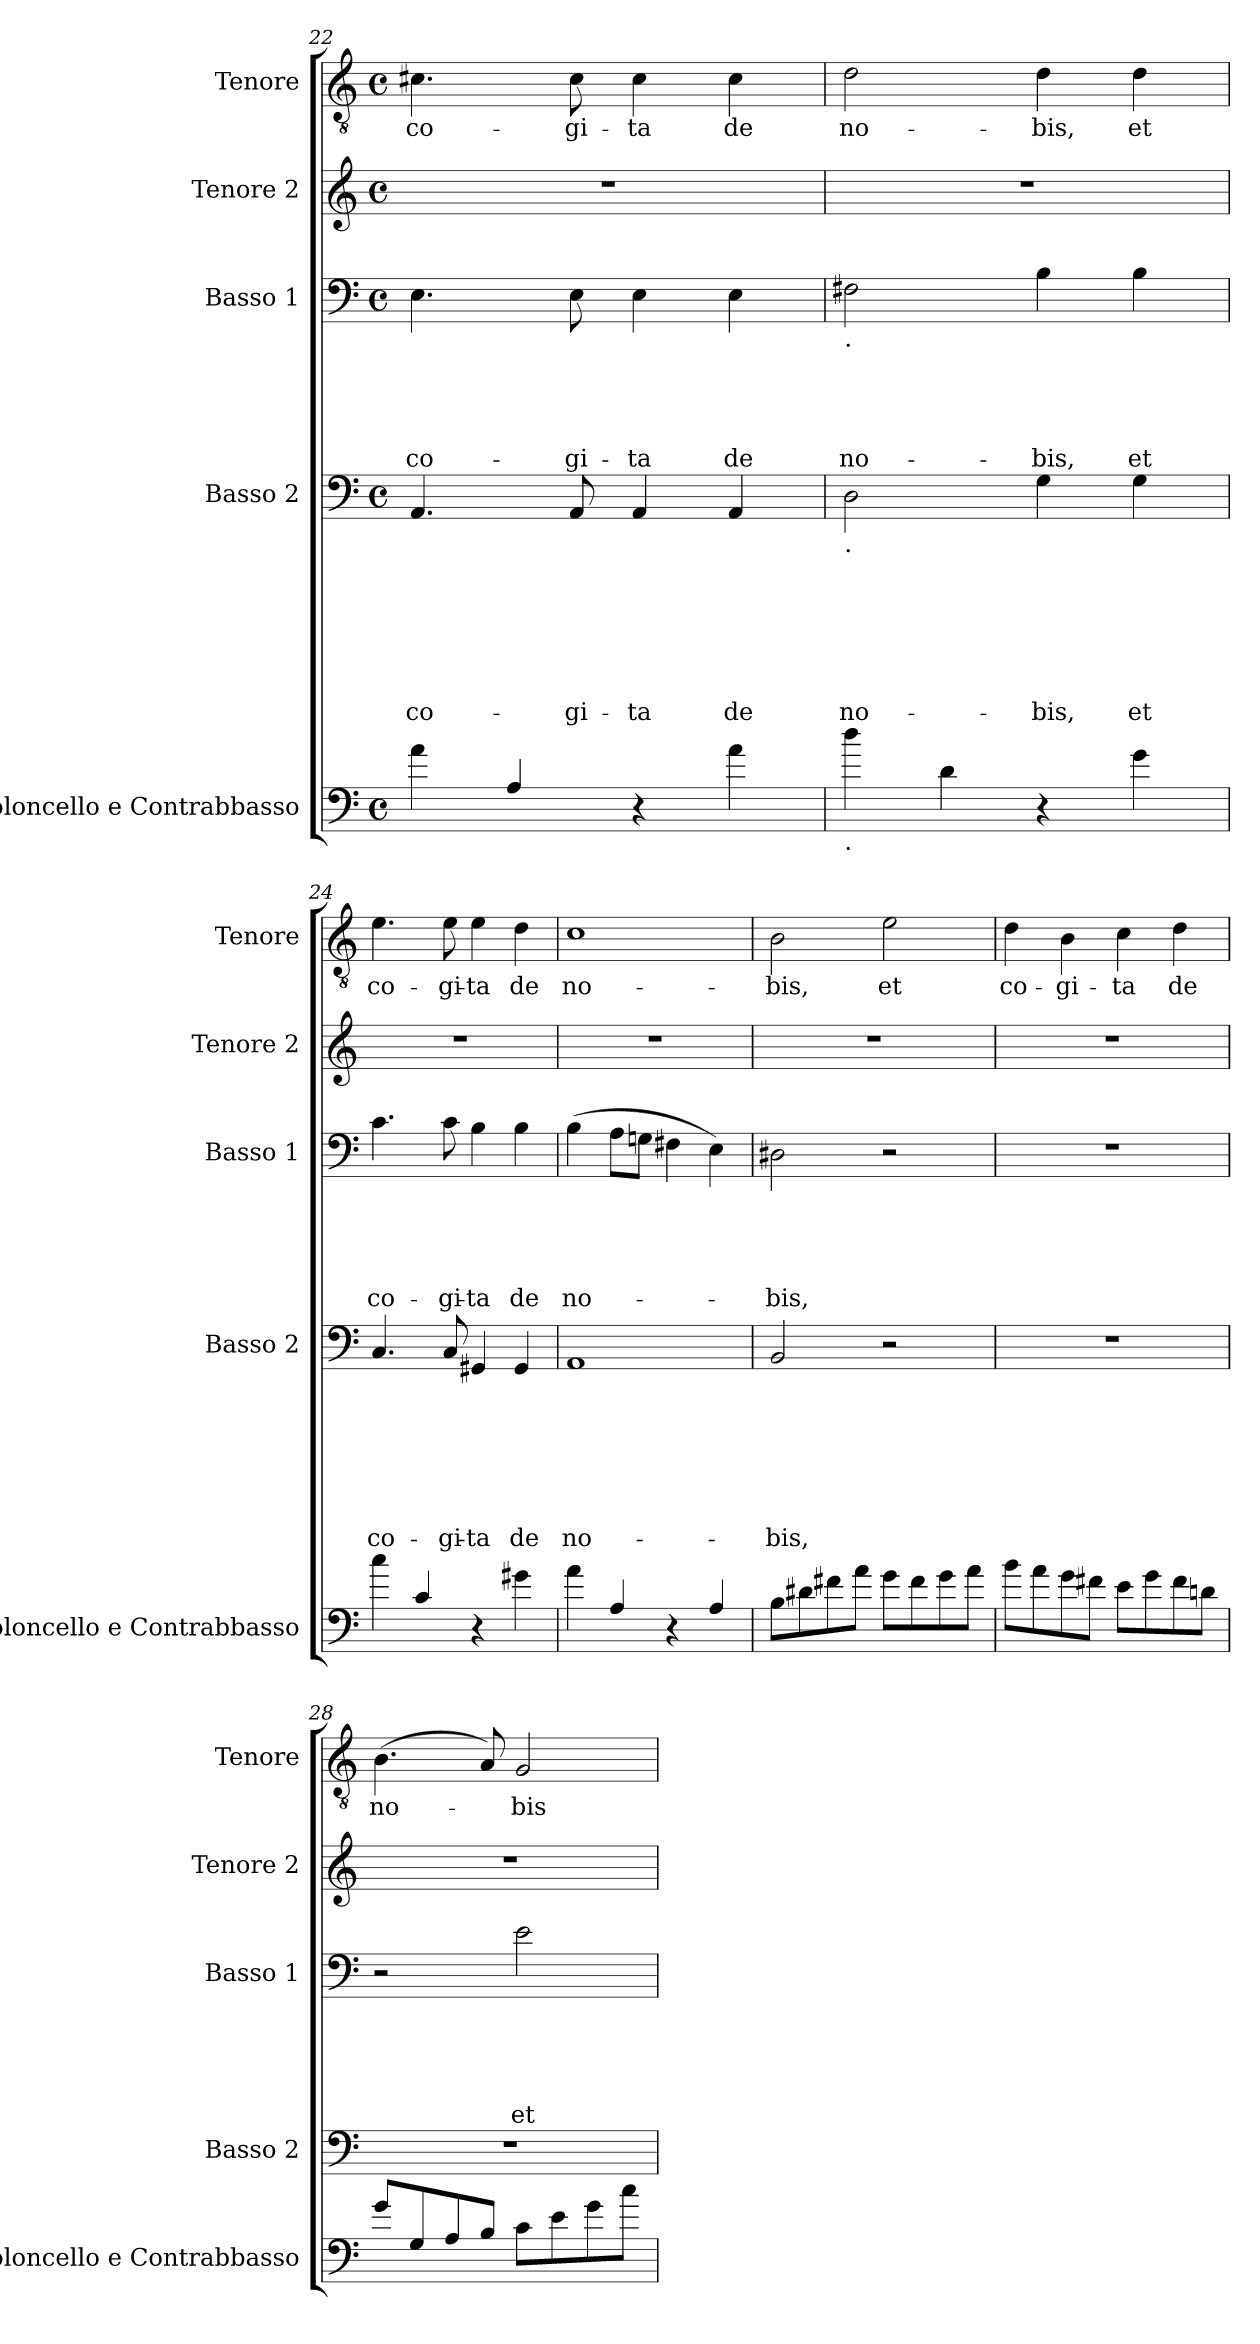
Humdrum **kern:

**kern	**kern	**text	**text	**text	**text	**text	**text	**text	**kern	**text	**text	**text	**text	**text	**kern	**kern	**text
*part5	*part4	*part4	*part4	*part4	*part4	*part4	*part4	*part4	*part3	*part3	*part3	*part3	*part3	*part3	*part2	*part1	*part1
*staff5	*staff4	*staff4	*staff4	*staff4	*staff4	*staff4	*staff4	*staff4	*staff3	*staff3	*staff3	*staff3	*staff3	*staff3	*staff2	*staff1	*staff1
*I"Violoncello e Contrabbasso	*I"Basso 2	*	*	*	*	*	*	*	*I"Basso 1	*	*	*	*	*	*I"Tenore 2	*I"Tenore	*
*I'Violoncello e Contrabbasso	*I'Basso 2	*	*	*	*	*	*	*	*I'Basso 1	*	*	*	*	*	*I'Tenore 2	*I'Tenore	*
*clefF4	*clefF4	*	*	*	*	*	*	*	*clefF4	*	*	*	*	*	*clefG2	*clefGv2	*
*ITrd7c12	*	*	*	*	*	*	*	*	*	*	*	*	*	*	*	*	*
*k[]	*k[]	*	*	*	*	*	*	*	*k[]	*	*	*	*	*	*k[]	*k[]	*
*C:	*C:	*	*	*	*	*	*	*	*C:	*	*	*	*	*	*C:	*C:	*
*M4/4	*M4/4	*	*	*	*	*	*	*	*M4/4	*	*	*	*	*	*M4/4	*M4/4	*
*met(c)	*met(c)	*	*	*	*	*	*	*	*met(c)	*	*	*	*	*	*met(c)	*met(c)	*
=22	=22	=22	=22	=22	=22	=22	=22	=22	=22	=22	=22	=22	=22	=22	=22	=22	=22
!	!	!	!	!	!	!	!	!LO:LY:b	!	!	!	!	!	!LO:LY:b	!	!	!LO:LY:b
4A\	4.AA/	.	.	.	.	.	.	co-	4.E\	.	.	.	.	co-	1r	4.c#X\	co-
4AA/	.	.	.	.	.	.	.	.	.	.	.	.	.	.	.	.	.
!	!	!	!	!	!	!	!	!LO:LY:b	!	!	!	!	!	!LO:LY:b	!	!	!LO:LY:b
.	8AA/	.	.	.	.	.	.	-gi-	8E\	.	.	.	.	-gi-	.	8c#\	-gi-
!	!	!	!	!	!	!	!	!LO:LY:b	!	!	!	!	!	!LO:LY:b	!	!	!LO:LY:b
4r	4AA/	.	.	.	.	.	.	-ta	4E\	.	.	.	.	-ta	.	4c#\	-ta
!	!	!	!	!	!	!	!	!LO:LY:b	!	!	!	!	!	!LO:LY:b	!	!	!LO:LY:b
4A\	4AA/	.	.	.	.	.	.	de	4E\	.	.	.	.	de	.	4c#\	de
!!LO:LB:g=z
=23	=23	=23	=23	=23	=23	=23	=23	=23	=23	=23	=23	=23	=23	=23	=23	=23	=23
!	!	!	!	!	!	!	!	!	!LO:TX:b:t=.	!	!	!	!	!	!	!	!
!	!LO:TX:b:t=.	!	!	!	!	!	!	!	!	!	!	!	!	!	!	!	!
!LO:TX:b:t=.	!	!	!	!	!	!	!	!	!	!	!	!	!	!	!	!	!
!	!	!	!	!	!	!	!	!LO:LY:b	!	!	!	!	!	!LO:LY:b	!	!	!LO:LY:b
4d\	2D\	.	.	.	.	.	.	no-	2F#X\	.	.	.	.	no-	1r	2d\	no-
4D\	.	.	.	.	.	.	.	.	.	.	.	.	.	.	.	.	.
!	!	!	!	!	!	!	!	!LO:LY:b	!	!	!	!	!	!LO:LY:b	!	!	!LO:LY:b
4r	4G\	.	.	.	.	.	.	-bis,	4B\	.	.	.	.	-bis,	.	4d\	-bis,
!	!	!	!	!	!	!	!	!LO:LY:b	!	!	!	!	!	!LO:LY:b	!	!	!LO:LY:b
4G\	4G\	.	.	.	.	.	.	et	4B\	.	.	.	.	et	.	4d\	et
=24	=24	=24	=24	=24	=24	=24	=24	=24	=24	=24	=24	=24	=24	=24	=24	=24	=24
!	!	!	!	!	!	!	!	!LO:LY:b	!	!	!	!	!	!LO:LY:b	!	!	!LO:LY:b
4c\	4.C/	.	.	.	.	.	.	co-	4.c\	.	.	.	.	co-	1r	4.e\	co-
4C/	.	.	.	.	.	.	.	.	.	.	.	.	.	.	.	.	.
!	!	!	!	!	!	!	!	!LO:LY:b	!	!	!	!	!	!LO:LY:b	!	!	!LO:LY:b
.	8C/	.	.	.	.	.	.	-gi-	8c\	.	.	.	.	-gi-	.	8e\	-gi-
!	!	!	!	!	!	!	!	!LO:LY:b	!	!	!	!	!	!LO:LY:b	!	!	!LO:LY:b
4r	4GG#X/	.	.	.	.	.	.	-ta	4B\	.	.	.	.	-ta	.	4e\	-ta
!	!	!	!	!	!	!	!	!LO:LY:b	!	!	!	!	!	!LO:LY:b	!	!	!LO:LY:b
4G#X\	4GG#/	.	.	.	.	.	.	de	4B\	.	.	.	.	de	.	4d\	de
=25	=25	=25	=25	=25	=25	=25	=25	=25	=25	=25	=25	=25	=25	=25	=25	=25	=25
!	!	!	!	!	!	!	!	!LO:LY:b	!	!	!	!	!	!LO:LY:b	!	!	!LO:LY:b
4A\	1AA	.	.	.	.	.	.	no-	(>4B\	.	.	.	.	no-	1r	1c	no-
4AA/	.	.	.	.	.	.	.	.	8A\L	.	.	.	.	.	.	.	.
.	.	.	.	.	.	.	.	.	8Gn\J	.	.	.	.	.	.	.	.
4r	.	.	.	.	.	.	.	.	4F#X\	.	.	.	.	.	.	.	.
4AA/	.	.	.	.	.	.	.	.	4E\)	.	.	.	.	.	.	.	.
=26	=26	=26	=26	=26	=26	=26	=26	=26	=26	=26	=26	=26	=26	=26	=26	=26	=26
!	!	!	!	!	!	!	!	!LO:LY:b	!	!	!	!	!	!LO:LY:b	!	!	!LO:LY:b
8BB\L	2BB/	.	.	.	.	.	.	-bis,	2D#X\	.	.	.	.	-bis,	1r	2B\	-bis,
8D#X\	.	.	.	.	.	.	.	.	.	.	.	.	.	.	.	.	.
8F#X\	.	.	.	.	.	.	.	.	.	.	.	.	.	.	.	.	.
8A\J	.	.	.	.	.	.	.	.	.	.	.	.	.	.	.	.	.
!	!	!	!	!	!	!	!	!	!	!	!	!	!	!	!	!	!LO:LY:b
8G\L	2r	.	.	.	.	.	.	.	2r	.	.	.	.	.	.	2e\	et
8F#\	.	.	.	.	.	.	.	.	.	.	.	.	.	.	.	.	.
8G\	.	.	.	.	.	.	.	.	.	.	.	.	.	.	.	.	.
8A\J	.	.	.	.	.	.	.	.	.	.	.	.	.	.	.	.	.
=27	=27	=27	=27	=27	=27	=27	=27	=27	=27	=27	=27	=27	=27	=27	=27	=27	=27
!	!	!	!	!	!	!	!	!	!	!	!	!	!	!	!	!	!LO:LY:b
8B\L	1r	.	.	.	.	.	.	.	1r	.	.	.	.	.	1r	4d\	co-
8A\	.	.	.	.	.	.	.	.	.	.	.	.	.	.	.	.	.
!	!	!	!	!	!	!	!	!	!	!	!	!	!	!	!	!	!LO:LY:b
8G\	.	.	.	.	.	.	.	.	.	.	.	.	.	.	.	4B\	-gi-
8F#X\J	.	.	.	.	.	.	.	.	.	.	.	.	.	.	.	.	.
!	!	!	!	!	!	!	!	!	!	!	!	!	!	!	!	!	!LO:LY:b
8E\L	.	.	.	.	.	.	.	.	.	.	.	.	.	.	.	4c\	-ta
8G\	.	.	.	.	.	.	.	.	.	.	.	.	.	.	.	.	.
!	!	!	!	!	!	!	!	!	!	!	!	!	!	!	!	!	!LO:LY:b
8F#\	.	.	.	.	.	.	.	.	.	.	.	.	.	.	.	4d\	de
8Dn\J	.	.	.	.	.	.	.	.	.	.	.	.	.	.	.	.	.
=28	=28	=28	=28	=28	=28	=28	=28	=28	=28	=28	=28	=28	=28	=28	=28	=28	=28
!	!	!	!	!	!	!	!	!	!	!	!	!	!	!	!	!	!LO:LY:b
8G/L	1r	.	.	.	.	.	.	.	2r	.	.	.	.	.	1r	(>4.B\	no-
8GG/	.	.	.	.	.	.	.	.	.	.	.	.	.	.	.	.	.
8AA/	.	.	.	.	.	.	.	.	.	.	.	.	.	.	.	.	.
8BB/J	.	.	.	.	.	.	.	.	.	.	.	.	.	.	.	8A/)	.
!	!	!	!	!	!	!	!	!	!	!	!	!	!	!LO:LY:b	!	!	!LO:LY:b
8C\L	.	.	.	.	.	.	.	.	2e\	.	.	.	.	et	.	2G/	-bis
8E\	.	.	.	.	.	.	.	.	.	.	.	.	.	.	.	.	.
8G\	.	.	.	.	.	.	.	.	.	.	.	.	.	.	.	.	.
8c\J	.	.	.	.	.	.	.	.	.	.	.	.	.	.	.	.	.
=	=	=	=	=	=	=	=	=	=	=	=	=	=	=	=	=	=
*-	*-	*-	*-	*-	*-	*-	*-	*-	*-	*-	*-	*-	*-	*-	*-	*-	*-
